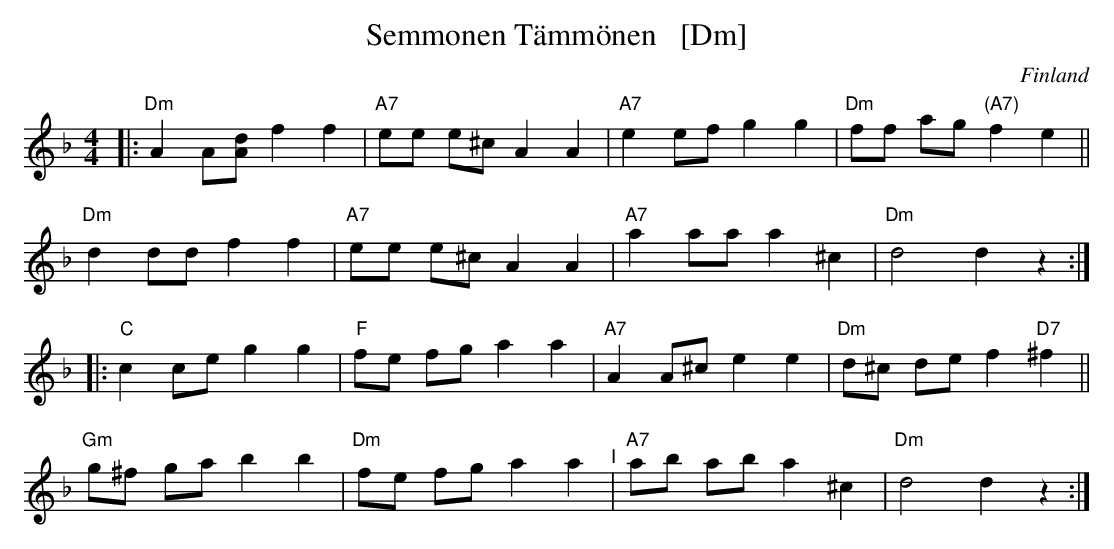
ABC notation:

X:1
T: Semmonen T\"amm\"onen   [Dm]
O: Finland
M: 4/4
L: 1/8
K: Dm
|:"Dm"A2 A[dA] f2 f2 | "A7" ee e^c A2 A2 | "A7"e2 ef g2 g2 | "Dm"ff ag "(A7)"f2 e2 ||
"Dm"d2 dd f2 f2 | "A7"ee e^c A2 A2 | "A7"a2 aa a2 ^c2 | "Dm"d4 d2 z2 ::
"C"c2 ce g2 g2 | "F"fe fg a2 a2 | "A7"A2 A^c e2 e2 | "Dm"d^c de f2 "D7"^f2 ||
"Gm"g^f ga b2 b2 | "Dm"fe fg a2 a2 "^I"| "A7" ab ab a2 ^c2 | "Dm"d4 d2 z2 :|
